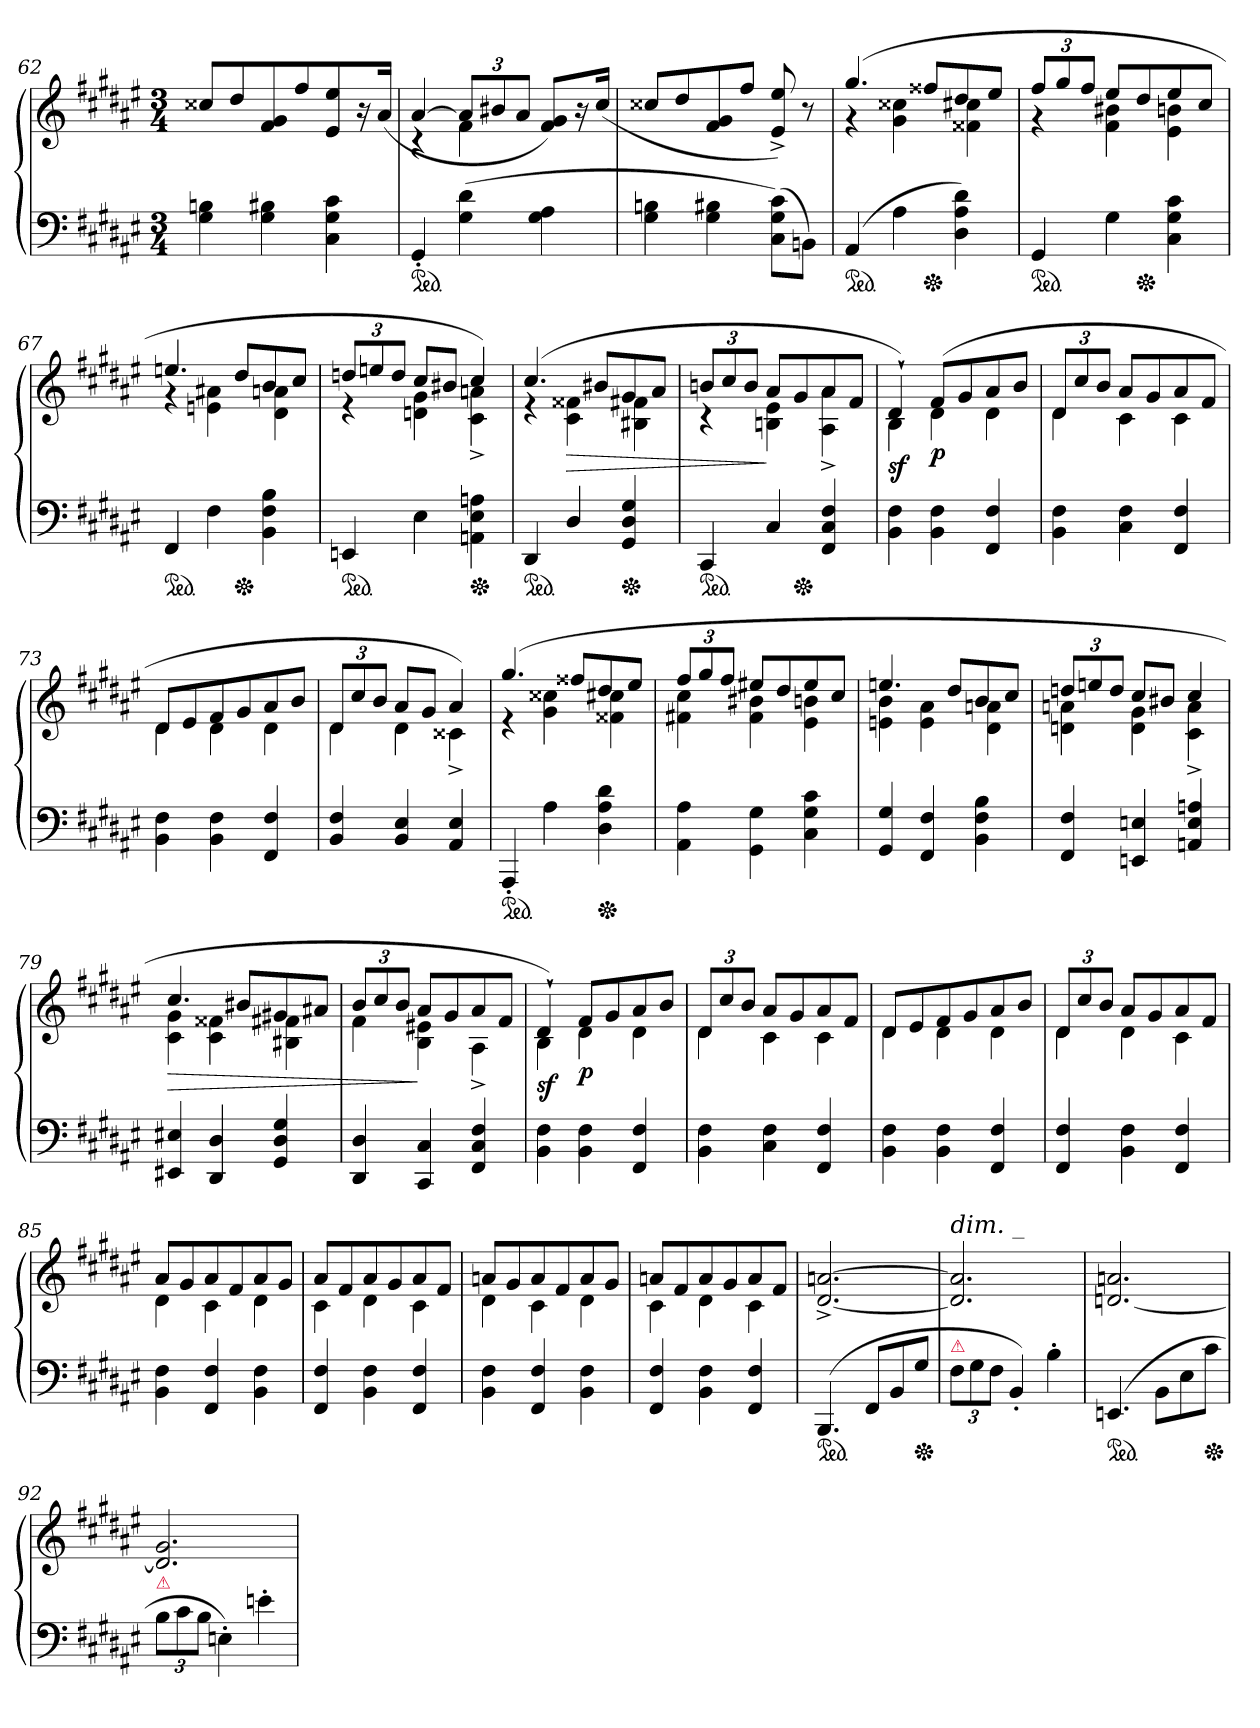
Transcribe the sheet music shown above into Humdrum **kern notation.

**kern	**kern	**dynam
*part1	*part1	*part1
*staff2	*staff1	*staff1/2
*clefF4	*clefG2	*
*k[f#c#g#d#a#e#]	*k[f#c#g#d#a#e#]	*
*M3/4	*M3/4	*
=62	=62	=62
4G#\ 4Bn\	8cc##X/L	.
.	8dd#/	.
4G#\ 4B#X\	8f#/ 8g#/	.
.	8ff#/	.
4C#\ 4G#\ 4c#\	8e#/ 8ee#/	.
.	16r	.
.	(>16a#/Jk	.
=63	=63	=63
*	*^	*
*ped	*	*	*
4GG#'/	[4a#/	4r	.
(4G#\ 4d#\	12a#/L]	4f#\	.
.	12b#X/	.	.
.	12a#/J	.	.
4G#\ 4A#\	8f#/ 8g#/L)	4ryy	.
.	16r	.	.
.	(>16cc#/Jk	.	.
*	*v	*v	*
=64	=64	=64
4G#\ 4Bn\	8cc##X/L	.
.	8dd#/	.
4G#\ 4B#X\	8f#/ 8g#/	.
.	8ff#/J	.
(8C#\ 8G#\ 8c#\L)	8e#^/ 8ee#^/)	.
8BBn\J)	8r	.
=65	=65	=65
*	*^	*
*ped	*	*	*
(>4AA#/	(4.gg#/	4r	.
4A#\	.	4g#\ 4cc##X\	.
*Xped	*	*	*
.	8ff##X/L	.	.
4D#\ 4A#\ 4d#\)	8dd#/	4f##X\ 4cc#X\	.
.	8ee#/J	.	.
=66	=66	=66	=66
*ped	*	*	*
4GG#/	12ff#/L	4r	.
.	12gg#/	.	.
.	12ff#/J	.	.
4G#\	8ee#/L	4f#\ 4b#X\	.
*Xped	*	*	*
.	8dd#/	.	.
4C#\ 4G#\ 4c#\	8ee#/	4e#\ 4bn\	.
.	8cc#/J	.	.
=67	=67	=67	=67
*ped	*	*	*
4FF#/	4.een/	4r	.
4F#\	.	4en\ 4a#X\	.
*Xped	*	*	*
.	8dd#/L	.	.
4BB\ 4F#\ 4B\	8b/	4d#\ 4an\	.
.	8cc#/J	.	.
=68	=68	=68	=68
*ped	*	*	*
4EEn/	12ddn/L	4r	.
.	12een/	.	.
.	12dd/J	.	.
4E#\	8cc#/L	4dn\ 4g#\	.
.	8b#X/J	.	.
*Xped	*	*	*
4AAn\ 4E#\ 4An\	4cc#/)	4c#^\ 4an^\	.
=69	=69	=69	=69
*ped	*	*	*
4DD#/	(4.cc#/	4r	.
4D#/	.	4c#\ 4f##X\	>
.	8b#X/L	.	.
*Xped	*	*	*
4GG#/ 4D#/ 4G#/	8g#/	4B#X\ 4f#X\	.
.	8a#/J	.	.
=70	=70	=70	=70
*ped	*	*	*
4CC#/	12bn/L	4r	.
.	12cc#/	.	.
.	12b/J	.	.
4C#/	8a#/L	4Bn\ 4e#\	]
*Xped	*	*	*
.	8g#/	.	.
4FF#/ 4C#/ 4F#/	8a#/	4A#^\ 4a#^\	.
.	8f#/J	.	.
=71	=71	=71	=71
4BB\ 4F#\	4d#`/)	4B\	sf
4BB\ 4F#\	(8f#/L	4d#\	p
.	8g#/	.	.
4FF#/ 4F#/	8a#/	4d#\	.
.	8b/J	.	.
=72	=72	=72	=72
4BB\ 4F#\	12d#/L	4d#\	.
.	12cc#/	.	.
.	12b/J	.	.
4C#\ 4F#\	8a#/L	4c#\	.
.	8g#/	.	.
4FF#/ 4F#/	8a#/	4c#\	.
.	8f#/J	.	.
=73	=73	=73	=73
4BB\ 4F#\	8d#/L	4d#\	.
.	8e#/	.	.
4BB\ 4F#\	8f#/	4d#\	.
.	8g#/	.	.
4FF#/ 4F#/	8a#/	4d#\	.
.	8b/J	.	.
=74	=74	=74	=74
4BB/ 4F#/	12d#/L	4d#\	.
.	12cc#/	.	.
.	12b/J	.	.
4BB/ 4E#/	8a#/L	4d#\	.
.	8g#/J	.	.
4AA#/ 4E#/	4a#/)	4c##X^\	.
=75	=75	=75	=75
*ped	*	*	*
4AAA#'/	(4.gg#/	4r	.
4A#\	.	4g#\ 4cc##X\	.
.	8ff##X/L	.	.
*Xped	*	*	*
4D#\ 4A#\ 4d#\	8dd#/	4f##X\ 4cc#X\	.
.	8ee#/J	.	.
=76	=76	=76	=76
4AA#\ 4A#\	12ff#/L	4f#X\ 4cc#\	.
.	12gg#/	.	.
.	12ff#/J	.	.
4GG#\ 4G#\	8ee#X/L	4f#\ 4b#X\	.
.	8dd#/	.	.
4C#\ 4G#\ 4c#\	8ee#/	4e#\ 4bn\	.
.	8cc#/J	.	.
=77	=77	=77	=77
4GG#/ 4G#/	4.een/	4en\ 4b\	.
4FF#/ 4F#/	.	4e\ 4a#\	.
.	8dd#/L	.	.
4BB\ 4F#\ 4B\	8b/	4d#\ 4an\	.
.	8cc#/J	.	.
=78	=78	=78	=78
4FF#/ 4F#/	12ddn/L	4dn\ 4an\	.
.	12een/	.	.
.	12dd/J	.	.
4EEn/ 4En/	8cc#/L	4d\ 4g#\	.
.	8b#X/J	.	.
4AAn/ 4E/ 4An/	4cc#/	4c#^\ 4a^\	.
=79	=79	=79	=79
4EE#X/ 4E#X/	4.cc#/	4c#\ 4g#\	>
4DD#/ 4D#/	.	4c#\ 4f##X\	.
.	8b#X/L	.	.
4GG#/ 4D#/ 4G#/	8g#X/	4B#X\ 4f#X\	.
.	8a#X/J	.	.
=80	=80	=80	=80
4DD#/ 4D#/	12b/L	4f#\	.
.	12cc#/	.	.
.	12b/J	.	.
4CC#/ 4C#/	8a#/L	4B\ 4e#X\	]
.	8g#/	.	.
4FF#/ 4C#/ 4F#/	8a#/	4A#^\	.
.	8f#/J	.	.
=81	=81	=81	=81
4BB\ 4F#\	4d#`/)	4B\	sf
4BB\ 4F#\	8f#/L	4d#\	p
.	8g#/	.	.
4FF#/ 4F#/	8a#/	4d#\	.
.	8b/J	.	.
=82	=82	=82	=82
4BB\ 4F#\	12d#/L	4d#\	.
.	12cc#/	.	.
.	12b/J	.	.
4C#\ 4F#\	8a#/L	4c#\	.
.	8g#/	.	.
4FF#/ 4F#/	8a#/	4c#\	.
.	8f#/J	.	.
=83	=83	=83	=83
4BB\ 4F#\	8d#/L	4d#\	.
.	8e#/	.	.
4BB\ 4F#\	8f#/	4d#\	.
.	8g#/	.	.
4FF#/ 4F#/	8a#/	4d#\	.
.	8b/J	.	.
=84	=84	=84	=84
4FF#/ 4F#/	12d#/L	4d#\	.
.	12cc#/	.	.
.	12b/J	.	.
4BB\ 4F#\	8a#/L	4d#\	.
.	8g#/	.	.
4FF#/ 4F#/	8a#/	4c#\	.
.	8f#/J	.	.
=85	=85	=85	=85
4BB\ 4F#\	8a#/L	4d#\	.
.	8g#/	.	.
4FF#/ 4F#/	8a#/	4c#\	.
.	8f#/	.	.
4BB\ 4F#\	8a#/	4d#\	.
.	8g#/J	.	.
=86	=86	=86	=86
4FF#/ 4F#/	8a#/L	4c#\	.
.	8f#/	.	.
4BB\ 4F#\	8a#/	4d#\	.
.	8g#/	.	.
4FF#/ 4F#/	8a#/	4c#\	.
.	8f#/J	.	.
=87	=87	=87	=87
4BB\ 4F#\	8an/L	4d#\	.
.	8g#/	.	.
4FF#/ 4F#/	8a/	4c#\	.
.	8f#/	.	.
4BB\ 4F#\	8a/	4d#\	.
.	8g#/J	.	.
=88	=88	=88	=88
4FF#/ 4F#/	8an/L	4c#\	.
.	8f#/	.	.
4BB\ 4F#\	8a/	4d#\	.
.	8g#/	.	.
4FF#/ 4F#/	8a/	4c#\	.
.	8f#/J	.	.
*	*v	*v	*
=89	=89	=89
*ped	*	*
(>4.BBB/	[2.d#^/ [2.an^/	.
8FF#/L	.	.
8BB/	.	.
*Xped	*	*
8G#/J	.	.
=90	=90	=90
!	!LO:TX:a:i:t=dim. _	!
!LO:TX:a:color=crimson:t=⚠	!	!
12F#\L	2.d#]/ 2.an]/	.
12G#\	.	.
12F#\J	.	.
4BB'/)	.	.
4B'\	.	.
=91	=91	=91
*ped	*	*
(>4.EEn/	[2.dn/ 2.an/	.
8BB\L	.	.
8E#\	.	.
*Xped	*	*
8c#\J	.	.
=92	=92	=92
!LO:TX:a:color=crimson:t=⚠	!	!
12B\L	2.dn]/ 2.g#/	.
12c#\	.	.
12B\J	.	.
4En'\)	.	.
4en'\	.	.
=	=	=
*-	*-	*-
